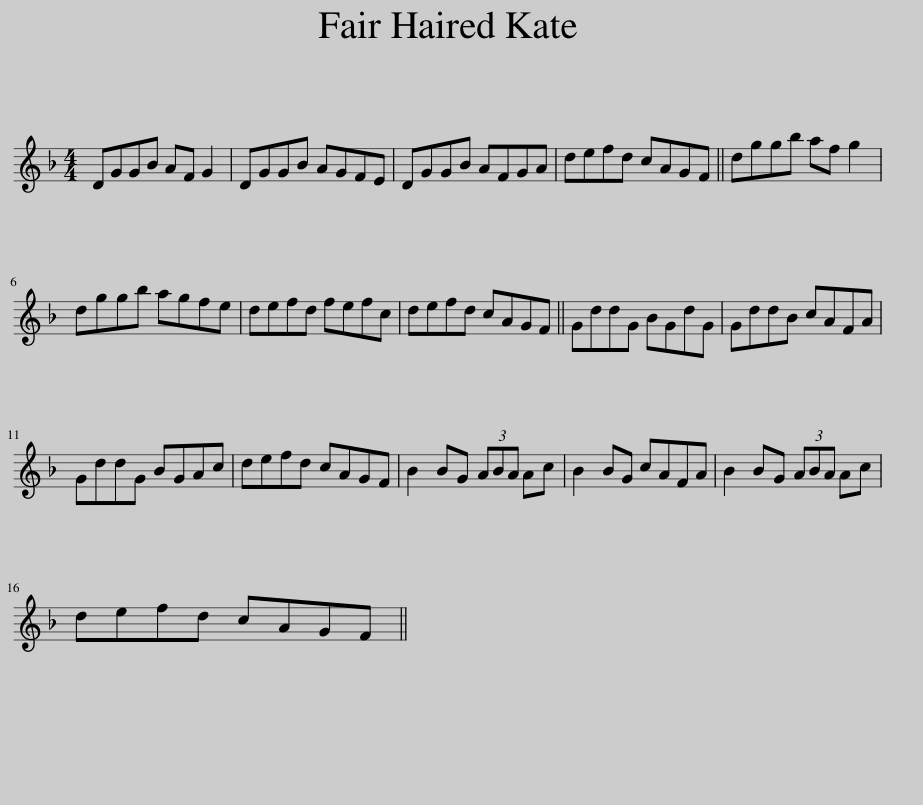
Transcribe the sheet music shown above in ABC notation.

X:1
L:1/8
M:4/4
I:linebreak $
K:F
V:1 treble
V:1
 DGGB AF G2 | DGGB AGFE | DGGB AFGA | defd cAGF || dggb af g2 |$ %5
 dggb agfe | defd fefc | defd cAGF || GddG BGdG | GddB cAFA |$ %10
 GddG BGAc | defd cAGF | B2 BG (3ABA Ac | B2 BG cAFA | B2 BG (3ABA Ac |$ %15
 defd cAGF || %16
